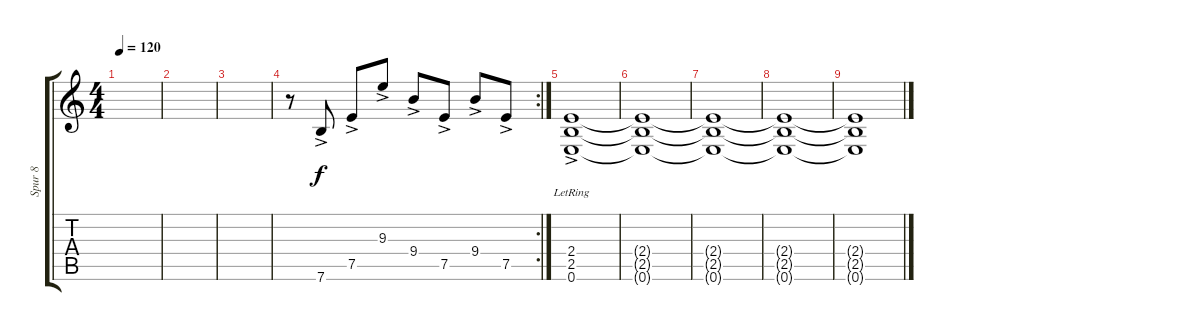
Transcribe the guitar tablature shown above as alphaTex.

\track ("Spur 8" "Spur 8") {instrument overdrivenguitar}
\staff {score tabs}
\tuning (E4 B3 G3 D3 A2 E2) {hide}
\ts (4 4)
\tempo 120
\clef g2
\ks c
|
|
|
\rc 2
r.8 7.6{ac}.8 7.5{ac}.8 9.3{ac}.8 9.4{ac}.8 7.5{ac}.8 9.4{ac}.8 7.5{ac}.8 |
(2.4{ac lr} 2.5 0.6).1 |
(2.4{t} 2.5{t} 0.6{t}).1{dy f} |
(2.4{t} 2.5{t} 0.6{t}).1 |
(2.4{t} 2.5{t} 0.6{t}).1 |
(2.4{t} 2.5{t} 0.6{t}).1
